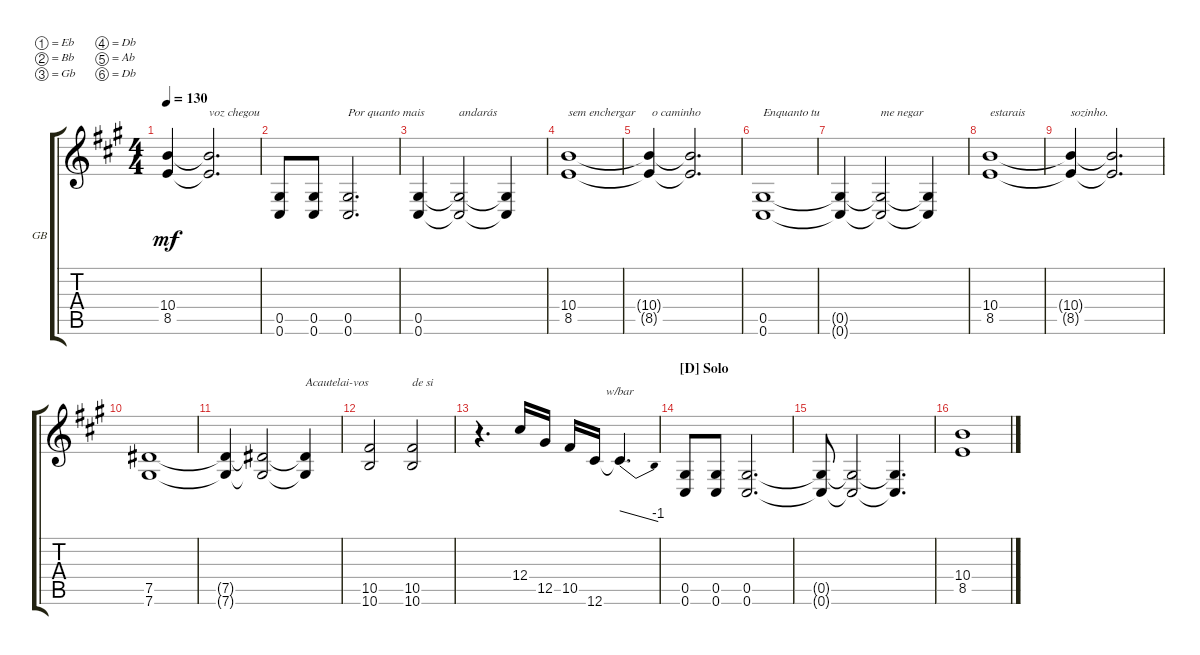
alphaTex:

\defaultSystemsLayout 4
\bracketExtendMode groupsimilarinstruments
\firstSystemTrackNameOrientation horizontal
\otherSystemsTrackNameOrientation horizontal
\track ("Guitarra Base" "GB") {instrument acousticguitarsteel}
\staff {score tabs}
\tuning (Eb4 Bb3 Gb3 Db3 Ab2 Db2)
\ts (4 4)
\tempo 130
\clef g2
\ks a
(10.4{t} 8.5{t}).4{dy mf} (8.5{t} 10.4{t}).2{d txt "voz chegou"} |
(0.6 0.5).8 (0.5 0.6).8 (0.6 0.5).2{d txt "Por quanto mais"} |
(0.5 0.6).4 (0.5{t} 0.6{t}).2{txt "andarás"} (0.6{t} 0.5{t}).4 |
(8.5 10.4).1{txt "sem enchergar"} |
(10.4{t} 8.5{t}).4{txt " o caminho"} (8.5{t} 10.4{t}).2{d} |
(0.6 0.5).1{txt "Enquanto tu"} |
(0.5{t} 0.6{t}).4 (0.5{t} 0.6{t}).2{txt "me negar"} (0.6{t} 0.5{t}).4 |
(8.5 10.4).1{txt "estarais"} |
(10.4{t} 8.5{t}).4{txt "sozinho."} (8.5{t} 10.4{t}).2{d} |
(7.6 7.5).1 |
(7.5{t} 7.6{t}).4 (7.6{t} 7.5{t}).2 (7.5{t} 7.6{t}).4{txt "Acautelai-vos"} |
(10.6 10.5).2 (10.5 10.6).2{txt "de si"} |
r.4{d} 12.4.16 12.5.16 10.5.16 12.6.16 12.6{t}.4{d tbe (dive default 0 0 45 -4)} |
\section ("D" "Solo")
(0.6 0.5).8 (0.5 0.6).8 (0.5 0.6).2{d} |
(0.5{t} 0.6{t}).8 (0.5{t} 0.6{t}).2 (0.6{t} 0.5{t}).4{d} |
(8.5 10.4).1
